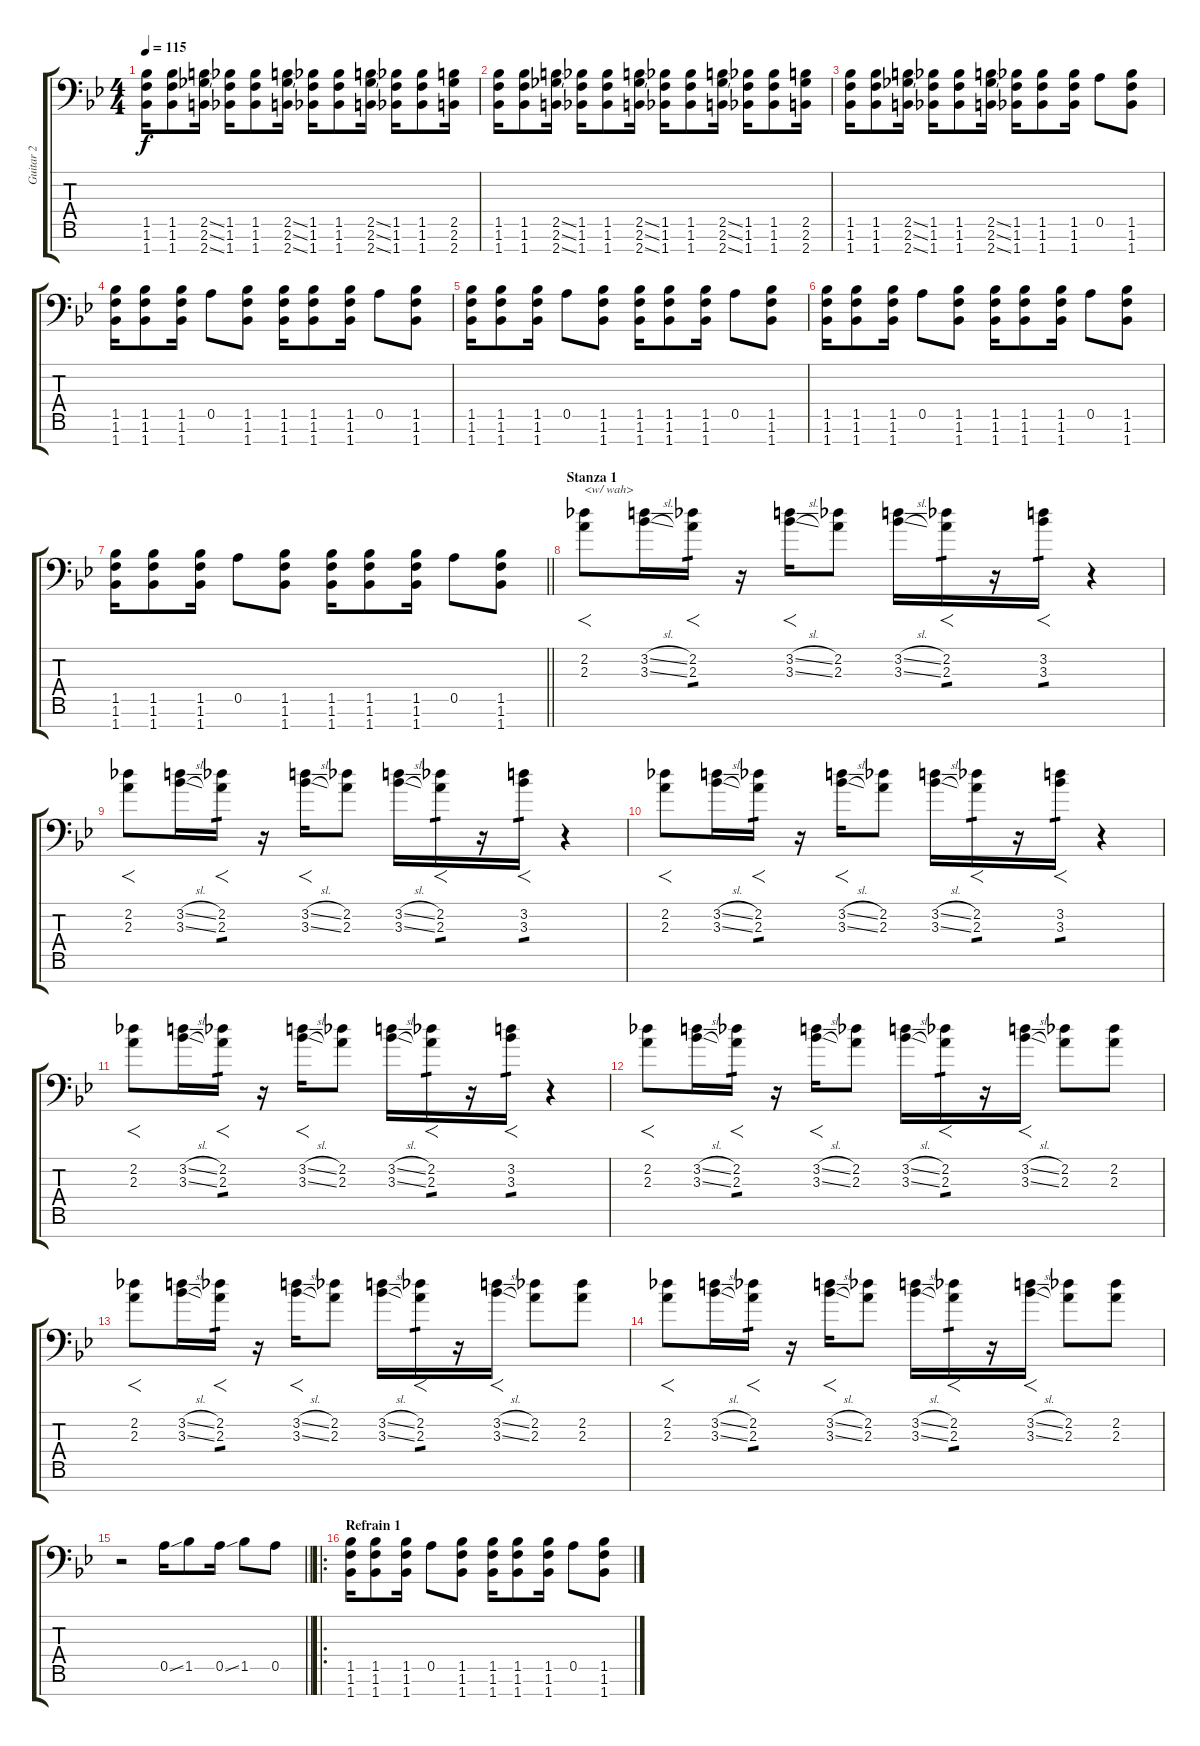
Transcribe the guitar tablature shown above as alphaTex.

\track ("Guitar 2" "Guitar 2") {instrument overdrivenguitar}
\staff {score tabs}
\tuning (E4 B3 G3 D3 A2 E2 A1) {hide}
\ts (4 4)
\tempo 115
\clef f4
\ks bb
(1.5 1.6 1.7).16{dy f} (1.5 1.6 1.7).8 (2.5{ss} 2.6{ss} 2.7{ss}).16 (1.5 1.6 1.7).16 (1.5 1.6 1.7).8 (2.5{ss} 2.6{ss} 2.7{ss}).16 (1.5 1.6 1.7).16 (1.5 1.6 1.7).8 (2.5{ss} 2.6{ss} 2.7{ss}).16 (1.5 1.6 1.7).16 (1.5 1.6 1.7).8 (2.5 2.6 2.7).16 |
(1.5 1.6 1.7).16 (1.5 1.6 1.7).8 (2.5{ss} 2.6{ss} 2.7{ss}).16 (1.5 1.6 1.7).16 (1.5 1.6 1.7).8 (2.5{ss} 2.6{ss} 2.7{ss}).16 (1.5 1.6 1.7).16 (1.5 1.6 1.7).8 (2.5{ss} 2.6{ss} 2.7{ss}).16 (1.5 1.6 1.7).16 (1.5 1.6 1.7).8 (2.5 2.6 2.7).16 |
(1.5 1.6 1.7).16 (1.5 1.6 1.7).8 (2.5{ss} 2.6{ss} 2.7{ss}).16 (1.5 1.6 1.7).16 (1.5 1.6 1.7).8 (2.5{ss} 2.6{ss} 2.7{ss}).16 (1.5 1.6 1.7).16 (1.5 1.6 1.7).8 (1.5 1.6 1.7).16 0.5.8 (1.5 1.6 1.7).8 |
(1.5 1.6 1.7).16 (1.5 1.6 1.7).8 (1.5 1.6 1.7).16 0.5.8 (1.5 1.6 1.7).8 (1.5 1.6 1.7).16 (1.5 1.6 1.7).8 (1.5 1.6 1.7).16 0.5.8 (1.5 1.6 1.7).8 |
(1.5 1.6 1.7).16 (1.5 1.6 1.7).8 (1.5 1.6 1.7).16 0.5.8 (1.5 1.6 1.7).8 (1.5 1.6 1.7).16 (1.5 1.6 1.7).8 (1.5 1.6 1.7).16 0.5.8 (1.5 1.6 1.7).8 |
(1.5 1.6 1.7).16 (1.5 1.6 1.7).8 (1.5 1.6 1.7).16 0.5.8 (1.5 1.6 1.7).8 (1.5 1.6 1.7).16 (1.5 1.6 1.7).8 (1.5 1.6 1.7).16 0.5.8 (1.5 1.6 1.7).8 |
\barLineRight lightlight
(1.5 1.6 1.7).16 (1.5 1.6 1.7).8 (1.5 1.6 1.7).16 0.5.8 (1.5 1.6 1.7).8 (1.5 1.6 1.7).16 (1.5 1.6 1.7).8 (1.5 1.6 1.7).16 0.5.8 (1.5 1.6 1.7).8 |
\section ("" "Stanza 1")
(2.2 2.3).8{f txt "<w/ wah>"} (3.2{sl} 3.3{sl}).16 (2.2 2.3).16{f tp 1} r.16 (3.2{sl} 3.3{sl}).16{f} (2.2 2.3).8 (3.2{sl} 3.3{sl}).16 (2.2 2.3).16{f tp 1} r.16 (3.2 3.3).16{f tp 1} r.4 |
(2.2 2.3).8{f} (3.2{sl} 3.3{sl}).16 (2.2 2.3).16{f tp 1} r.16 (3.2{sl} 3.3{sl}).16{f} (2.2 2.3).8 (3.2{sl} 3.3{sl}).16 (2.2 2.3).16{f tp 1} r.16 (3.2 3.3).16{f tp 1} r.4 |
(2.2 2.3).8{f} (3.2{sl} 3.3{sl}).16 (2.2 2.3).16{f tp 1} r.16 (3.2{sl} 3.3{sl}).16{f} (2.2 2.3).8 (3.2{sl} 3.3{sl}).16 (2.2 2.3).16{f tp 1} r.16 (3.2 3.3).16{f tp 1} r.4 |
(2.2 2.3).8{f} (3.2{sl} 3.3{sl}).16 (2.2 2.3).16{f tp 1} r.16 (3.2{sl} 3.3{sl}).16{f} (2.2 2.3).8 (3.2{sl} 3.3{sl}).16 (2.2 2.3).16{f tp 1} r.16 (3.2 3.3).16{f tp 1} r.4 |
(2.2 2.3).8{f} (3.2{sl} 3.3{sl}).16 (2.2 2.3).16{f tp 1} r.16 (3.2{sl} 3.3{sl}).16{f} (2.2 2.3).8 (3.2{sl} 3.3{sl}).16 (2.2 2.3).16{f tp 1} r.16 (3.2{sl} 3.3{sl}).16{f} (2.2 2.3).8 (2.2 2.3).8 |
(2.2 2.3).8{f} (3.2{sl} 3.3{sl}).16 (2.2 2.3).16{f tp 1} r.16 (3.2{sl} 3.3{sl}).16{f} (2.2 2.3).8 (3.2{sl} 3.3{sl}).16 (2.2 2.3).16{f tp 1} r.16 (3.2{sl} 3.3{sl}).16{f} (2.2 2.3).8 (2.2 2.3).8 |
(2.2 2.3).8{f} (3.2{sl} 3.3{sl}).16 (2.2 2.3).16{f tp 1} r.16 (3.2{sl} 3.3{sl}).16{f} (2.2 2.3).8 (3.2{sl} 3.3{sl}).16 (2.2 2.3).16{f tp 1} r.16 (3.2{sl} 3.3{sl}).16{f} (2.2 2.3).8 (2.2 2.3).8 |
\barLineRight lightlight
r.2 0.5{ss}.16 1.5.8 0.5{ss}.16 1.5.8 0.5.8 |
\ro
\section ("" "Refrain 1")
(1.5 1.6 1.7).16 (1.5 1.6 1.7).8 (1.5 1.6 1.7).16 0.5.8 (1.5 1.6 1.7).8 (1.5 1.6 1.7).16 (1.5 1.6 1.7).8 (1.5 1.6 1.7).16 0.5.8 (1.5 1.6 1.7).8
